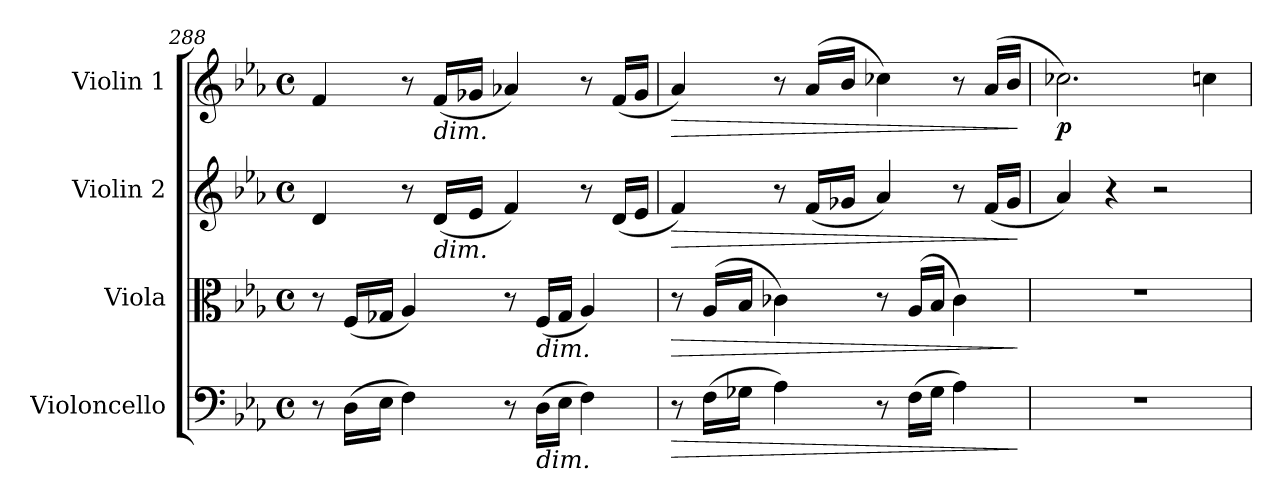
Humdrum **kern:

**kern	**dynam	**kern	**dynam	**kern	**dynam	**kern	**dynam
*part4	*part4	*part3	*part3	*part2	*part2	*part1	*part1
*staff4	*staff4	*staff3	*staff3	*staff2	*staff2	*staff1	*staff1
*I"Violoncello	*	*I"Viola	*	*I"Violin 2	*	*I"Violin 1	*
*I'Vc	*	*I'Vla	*	*I'Vln	*	*I'Vln	*
*clefF4	*	*clefC3	*	*clefG2	*	*clefG2	*
*k[b-e-a-]	*	*k[b-e-a-]	*	*k[b-e-a-]	*	*k[b-e-a-]	*
*M4/4	*	*M4/4	*	*M4/4	*	*M4/4	*
*met(c)	*	*met(c)	*	*met(c)	*	*met(c)	*
=288	=288	=288	=288	=288	=288	=288	=288
8r	.	8r	.	4d/	.	4f/	.
(16D\LL	.	(16F/LL	.	.	.	.	.
16E-\JJ	.	16G-X/JJ	.	.	.	.	.
4F\)	.	4A-/)	.	8r	.	8r	.
!	!	!	!	!	!	!LO:TX:b:i:t=dim.	!
!	!	!	!	!LO:TX:b:i:t=dim.	!	!	!
.	.	.	.	(16d/LL	.	(16f/LL	.
.	.	.	.	16e-/JJ	.	16g-X/JJ	.
8r	.	8r	.	4f/)	.	4a-X/)	.
!	!	!LO:TX:b:i:t=dim.	!	!	!	!	!
!LO:TX:b:i:t=dim.	!	!	!	!	!	!	!
(16D\LL	.	(16F/LL	.	.	.	.	.
16E-\JJ	.	16G-/JJ	.	.	.	.	.
4F\)	.	4A-/)	.	8r	.	8r	.
.	.	.	.	(16d/LL	.	(16f/LL	.
.	.	.	.	16e-/JJ	.	16g-/JJ	.
!!LO:LB:g=z
=289	=289	=289	=289	=289	=289	=289	=289
!	!LO:HP:b	!	!LO:HP:b	!	!LO:HP:b	!	!LO:HP:b
8r	>	8r	>	4f/)	>	4a-/)	>
(16F\LL	.	(<16A-/LL	.	.	.	.	.
16G-X\JJ	.	16B-/JJ	.	.	.	.	.
4A-\)	.	4c-X\)	.	8r	.	8r	.
.	.	.	.	(16f/LL	.	(16a-/LL	.
.	.	.	.	16g-X/JJ	.	16b-/JJ	.
8r	.	8r	.	4a-/)	.	4cc-X\)	.
(16F\LL	.	(<16A-/LL	.	.	.	.	.
16G-\JJ	.	16B-/JJ	.	.	.	.	.
4A-\)	.	4c-\)	.	8r	.	8r	.
.	.	.	.	(16f/LL	.	(16a-/LL	.
.	.	.	.	16g-/JJ	.	16b-/JJ	.
.	]	.	]	.	]	.	]
=290	=290	=290	=290	=290	=290	=290	=290
!	!	!	!	!	!	!	!LO:DY:b
1r	.	1r	.	4a-/)	.	2.cc-X\)	p
.	.	.	.	4r	.	.	.
.	.	.	.	2r	.	.	.
.	.	.	.	.	.	4ccn\	.
=	=	=	=	=	=	=	=
*-	*-	*-	*-	*-	*-	*-	*-
